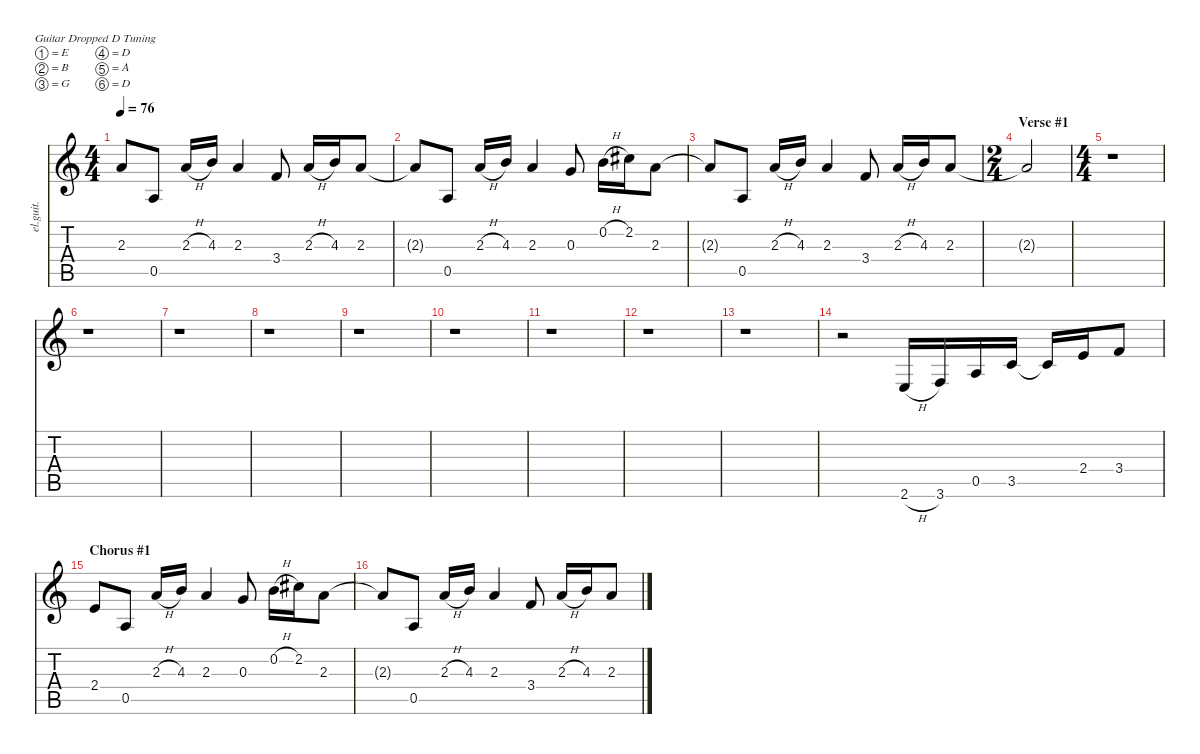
\defaultSystemsLayout 4
\hideDynamics
\bracketExtendMode nobrackets
\otherSystemsTrackNameOrientation horizontal
\track ("Fill Guitar #1" "el.guit.") {instrument electricguitarclean}
\staff {score tabs}
\tuning (E4 B3 G3 D3 A2 D2)
\ts (4 4)
\tempo 76
\clef g2
\ks c
2.3{t}.8{dy f beam Up} 0.5.8{beam Up} 2.3{h}.16{beam Up} 4.3.16{beam Up} 2.3.4{beam Up} 3.4.8{beam Up} 2.3{h}.16{beam Up} 4.3.16{beam Up} 2.3.8{beam Up} |
2.3{t}.8{beam Up} 0.5.8{beam Up} 2.3{h}.16{beam Up} 4.3.16{beam Up} 2.3.4{beam Up} 0.3.8{beam Up} 0.2{h}.16{beam Down} 2.2{acc #}.16{beam Down} 2.3.8{beam Down} |
2.3{t}.8{beam Up} 0.5.8{beam Up} 2.3{h}.16{beam Up} 4.3.16{beam Up} 2.3.4{beam Up} 3.4.8{beam Up} 2.3{h}.16{beam Up} 4.3.16{beam Up} 2.3.8{beam Up} |
\ts (2 4)
\section ("" "Verse #1")
2.3{t}.2{beam Up} |
\ts (4 4)
r.1{beam Down} |
r.1{beam Down} |
r.1{beam Down} |
r.1{beam Down} |
r.1{beam Down} |
r.1{beam Down} |
r.1{beam Down} |
r.1{beam Down} |
r.1{beam Down} |
r.2{beam Down} 2.6{h}.16{beam Up} 3.6.16{beam Up} 0.5.16{beam Up} 3.5.16{beam Up} 3.5{t}.16{beam Up} 2.4.16{beam Up} 3.4.8{beam Up} |
\section ("" "Chorus #1")
2.4.8{beam Up} 0.5.8{beam Up} 2.3{h}.16{beam Up} 4.3.16{beam Up} 2.3.4{beam Up} 0.3.8{beam Up} 0.2{h}.16{beam Down} 2.2{acc #}.16{beam Down} 2.3.8{beam Down} |
2.3{t}.8{beam Up} 0.5.8{beam Up} 2.3{h}.16{beam Up} 4.3.16{beam Up} 2.3.4{beam Up} 3.4.8{beam Up} 2.3{h}.16{beam Up} 4.3.16{beam Up} 2.3.8{beam Up}
